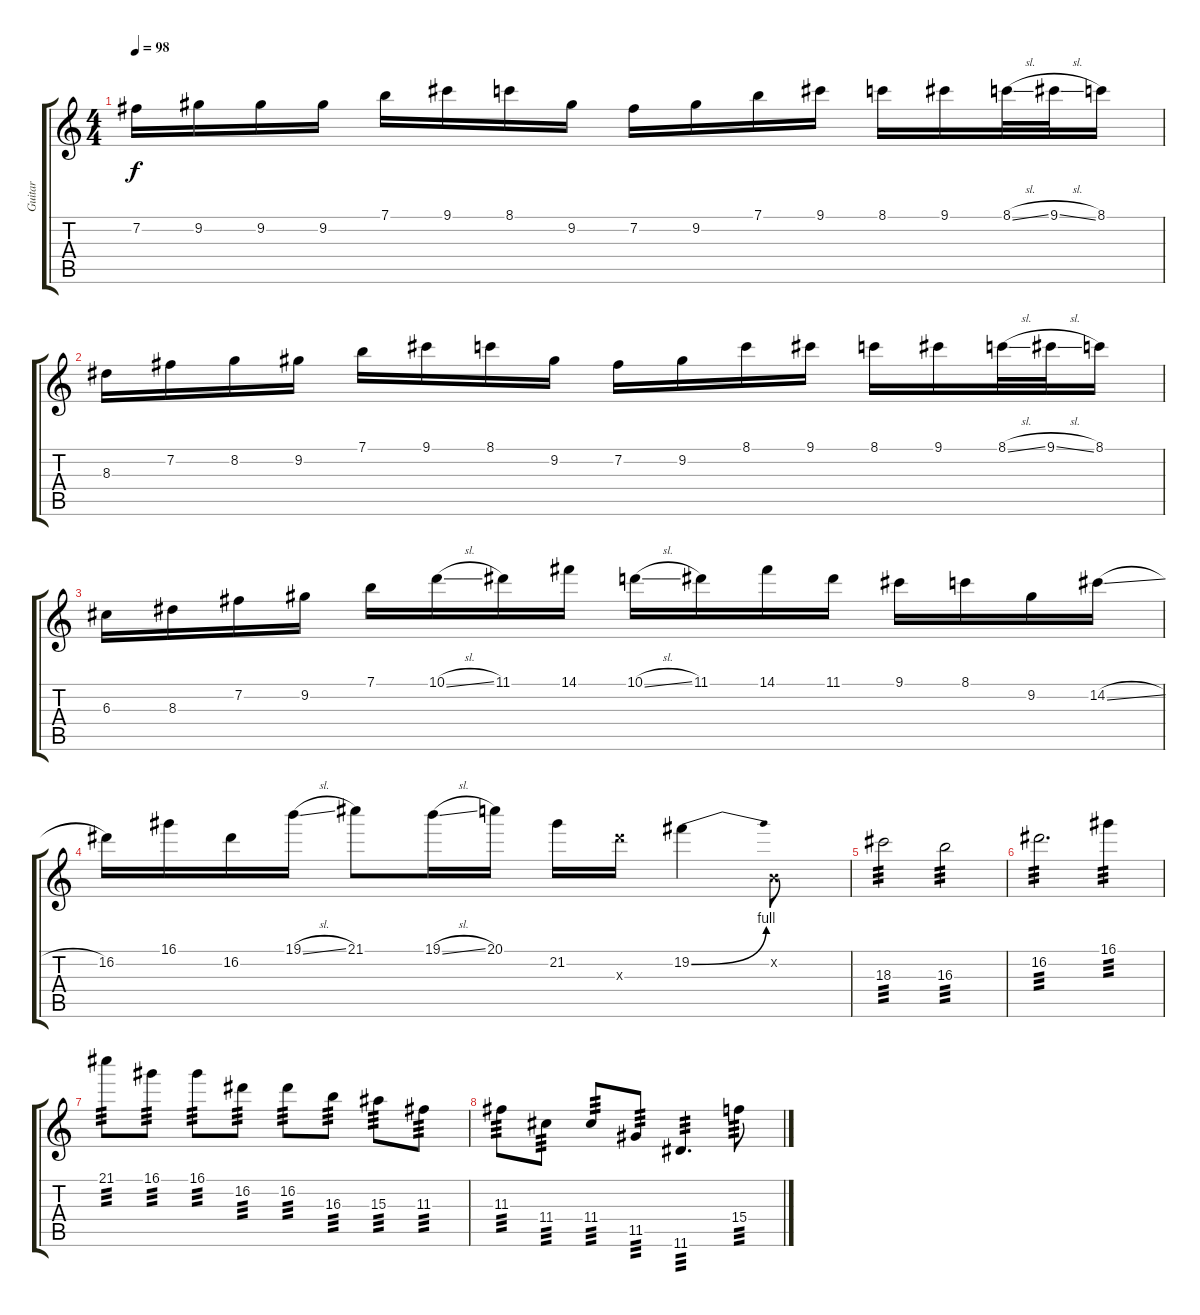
\track ("Guitar" "Guitar") {instrument overdrivenguitar}
\staff {score tabs}
\tuning (E4 B3 G3 D3 A2 E2) {hide}
\ts (4 4)
\tempo 98
\clef g2
\ks c
7.2.16{dy f} 9.2.16 9.2.16 9.2.16 7.1.16 9.1.16 8.1.16 9.2.16 7.2.16 9.2.16 7.1.16 9.1.16 8.1.16 9.1.16 8.1{sl}.32 9.1{sl}.32 8.1.16 |
8.3.16 7.2.16 8.2.16 9.2.16 7.1.16 9.1.16 8.1.16 9.2.16 7.2.16 9.2.16 8.1.16 9.1.16 8.1.16 9.1.16 8.1{sl}.32 9.1{sl}.32 8.1.16 |
6.3.16 8.3.16 7.2.16 9.2.16 7.1.16 10.1{sl}.16 11.1.16 14.1.16 10.1{sl}.16 11.1.16 14.1.16 11.1.16 9.1.16 8.1.16 9.2.16 14.2{sl}.16 |
16.2.16 16.1.16 16.2.16 19.1{sl}.16 21.1.8 19.1{sl}.16 20.1.16 21.2.16 20.3{x}.16 19.2{be (bend 0 0 60 4)}.4 0.2{x}.8 |
18.3.2{tp 3} 16.3.2{tp 3} |
16.2.2{d tp 3} 16.1.4{tp 3} |
21.1.8{tp 3} 16.1.8{tp 3} 16.1.8{tp 3} 16.2.8{tp 3} 16.2.8{tp 3} 16.3.8{tp 3} 15.3.8{tp 3} 11.3.8{tp 3} |
11.3.8{tp 3} 11.4.8{tp 3} 11.4.8{tp 3} 11.5.8{tp 3} 11.6.4{d tp 3} 15.4.8{tp 3}
